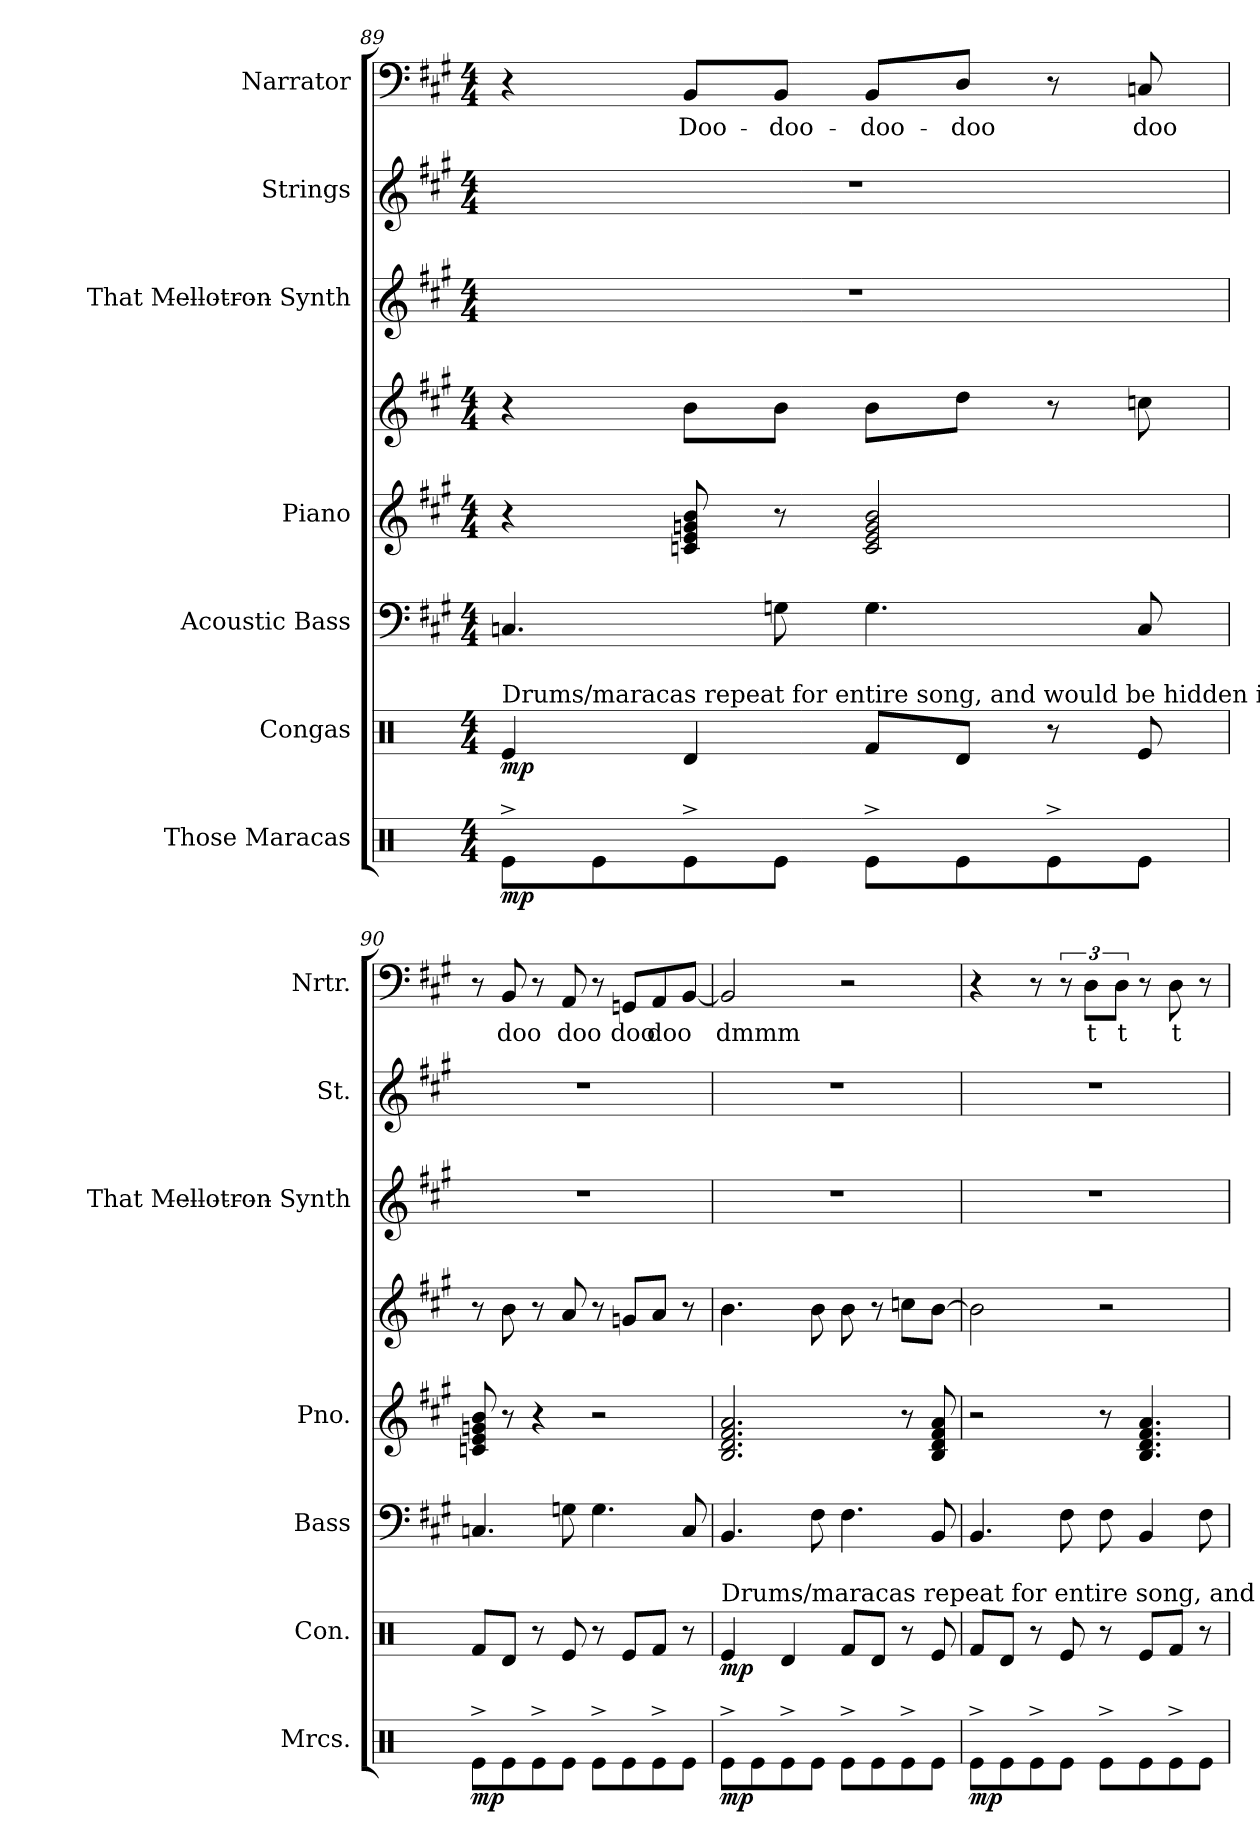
**kern	**dynam	**kern	**dynam	**kern	**kern	**kern	**kern	**kern	**kern	**text
*part7	*part7	*part6	*part6	*part5	*part4	*part4	*part3	*part2	*part1	*part1
*staff8	*staff8	*staff7	*staff7	*staff6	*staff5	*staff4	*staff3	*staff2	*staff1	*staff1
*I"Those Maracas	*	*I"Congas	*	*I"Acoustic Bass	*I"Piano	*	*I"That M̵e̵l̵l̵o̵t̵r̵o̵n̵ Synth	*I"Strings	*I"Narrator	*
*I'Mrcs.	*	*I'Con.	*	*I'Bass	*I'Pno.	*	*I'That M̵e̵l̵l̵o̵t̵r̵o̵n̵ Synth	*I'St.	*I'Nrtr.	*
!!LO:PB:g=z
*clefX	*	*clefX	*	*clefF4	*clefG2	*clefG2	*clefG2	*clefG2	*clefF4	*
*	*	*	*	*ITrd7c12	*	*	*	*	*	*
*k[]	*	*k[]	*	*k[f#c#g#]	*k[f#c#g#]	*k[f#c#g#]	*k[f#c#g#]	*k[f#c#g#]	*k[f#c#g#]	*
*M4/4	*	*M4/4	*	*M4/4	*M4/4	*M4/4	*M4/4	*M4/4	*M4/4	*
=89	=89	=89	=89	=89	=89	=89	=89	=89	=89	=89
!	!	!LO:TX:a:t=Drums/maracas repeat for entire song, and would be hidden if MS4 wasn't MS4.	!	!	!	!	!	!	!	!
!	!LO:DY:b	!	!LO:DY:b	!	!	!	!	!	!	!
8Re^\L	mp	4Re/	mp	4.CCn/	4r	4r	1r	1r	4r	.
8Re\	.	.	.	.	.	.	.	.	.	.
!	!	!	!	!	!	!	!	!	!	!LO:LY:b
8Re^\	.	4Rd/	.	.	8cn/ 8e/ 8gn/ 8b/	8b\L	.	.	8BB/L	Doo-
!	!	!	!	!	!	!	!	!	!	!LO:LY:b
8Re\J	.	.	.	8GGn\	8r	8b\J	.	.	8BB/J	-doo-
!	!	!	!	!	!	!	!	!	!	!LO:LY:b
8Re^\L	.	8Rf/L	.	4.GG\	2c/ 2e/ 2g/ 2b/	8b\L	.	.	8BB/L	-doo-
!	!	!	!	!	!	!	!	!	!	!LO:LY:b
8Re\	.	8Rd/J	.	.	.	8dd\J	.	.	8D/J	-doo
8Re^\	.	8r	.	.	.	8r	.	.	8r	.
!	!	!	!	!	!	!	!	!	!	!LO:LY:b
8Re\J	.	8Re/	.	8CC/	.	8ccn\	.	.	8Cn/	doo
=90	=90	=90	=90	=90	=90	=90	=90	=90	=90	=90
!	!LO:DY:b	!	!	!	!	!	!	!	!	!
8Re^\L	mp	8Rf/L	.	4.CCn/	8cn/ 8e/ 8gn/ 8b/	8r	1r	1r	8r	.
!	!	!	!	!	!	!	!	!	!	!LO:LY:b
8Re\	.	8Rd/J	.	.	8r	8b\	.	.	8BB/	doo
8Re^\	.	8r	.	.	4r	8r	.	.	8r	.
!	!	!	!	!	!	!	!	!	!	!LO:LY:b
8Re\J	.	8Re/	.	8GGn\	.	8a/	.	.	8AA/	doo
8Re^\L	.	8r	.	4.GG\	2r	8r	.	.	8r	.
!	!	!	!	!	!	!	!	!	!	!LO:LY:b
8Re\	.	8Re/L	.	.	.	8gn/L	.	.	8GGn/L	doo-
!	!	!	!	!	!	!	!	!	!	!LO:LY:b
8Re^\	.	8Rf/J	.	.	.	8a/J	.	.	8AA/	-doo
8Re\J	.	8r	.	8CC/	.	8r	.	.	[8BB/J	.
=91	=91	=91	=91	=91	=91	=91	=91	=91	=91	=91
!	!	!LO:TX:a:t=Drums/maracas repeat for entire song, and would be hidden if MS4 wasn't MS4.	!	!	!	!	!	!	!	!
!	!LO:DY:b	!	!LO:DY:b	!	!	!	!	!	!	!LO:LY:b
8Re^\L	mp	4Re/	mp	4.BBB/	2.B/ 2.d/ 2.f#/ 2.a/	4.b\	1r	1r	2BB/]	dmmm
8Re\	.	.	.	.	.	.	.	.	.	.
8Re^\	.	4Rd/	.	.	.	.	.	.	.	.
8Re\J	.	.	.	8FF#\	.	8b\	.	.	.	.
8Re^\L	.	8Rf/L	.	4.FF#\	.	8b\	.	.	2r	.
8Re\	.	8Rd/J	.	.	.	8r	.	.	.	.
8Re^\	.	8r	.	.	8r	8ccn\L	.	.	.	.
8Re\J	.	8Re/	.	8BBB/	8B/ 8d/ 8f#/ 8a/	[8b\J	.	.	.	.
=92	=92	=92	=92	=92	=92	=92	=92	=92	=92	=92
!	!LO:DY:b	!	!	!	!	!	!	!	!	!
8Re^\L	mp	8Rf/L	.	4.BBB/	2r	2b\]	1r	1r	4r	.
8Re\	.	8Rd/J	.	.	.	.	.	.	.	.
8Re^\	.	8r	.	.	.	.	.	.	8r	.
8Re\J	.	8Re/	.	8FF#\	.	.	.	.	12r	.
!	!	!	!	!	!	!	!	!	!	!LO:LY:b
.	.	.	.	.	.	.	.	.	12D\L	t
8Re^\L	.	8r	.	8FF#\	8r	2r	.	.	.	.
!	!	!	!	!	!	!	!	!	!	!LO:LY:b
.	.	.	.	.	.	.	.	.	12D\J	t
8Re\	.	8Re/L	.	4BBB/	4.B/ 4.d/ 4.f#/ 4.a/	.	.	.	8r	.
!	!	!	!	!	!	!	!	!	!	!LO:LY:b
8Re^\	.	8Rf/J	.	.	.	.	.	.	8D\	t
8Re\J	.	8r	.	8FF#\	.	.	.	.	8r	.
=	=	=	=	=	=	=	=	=	=	=
*-	*-	*-	*-	*-	*-	*-	*-	*-	*-	*-
